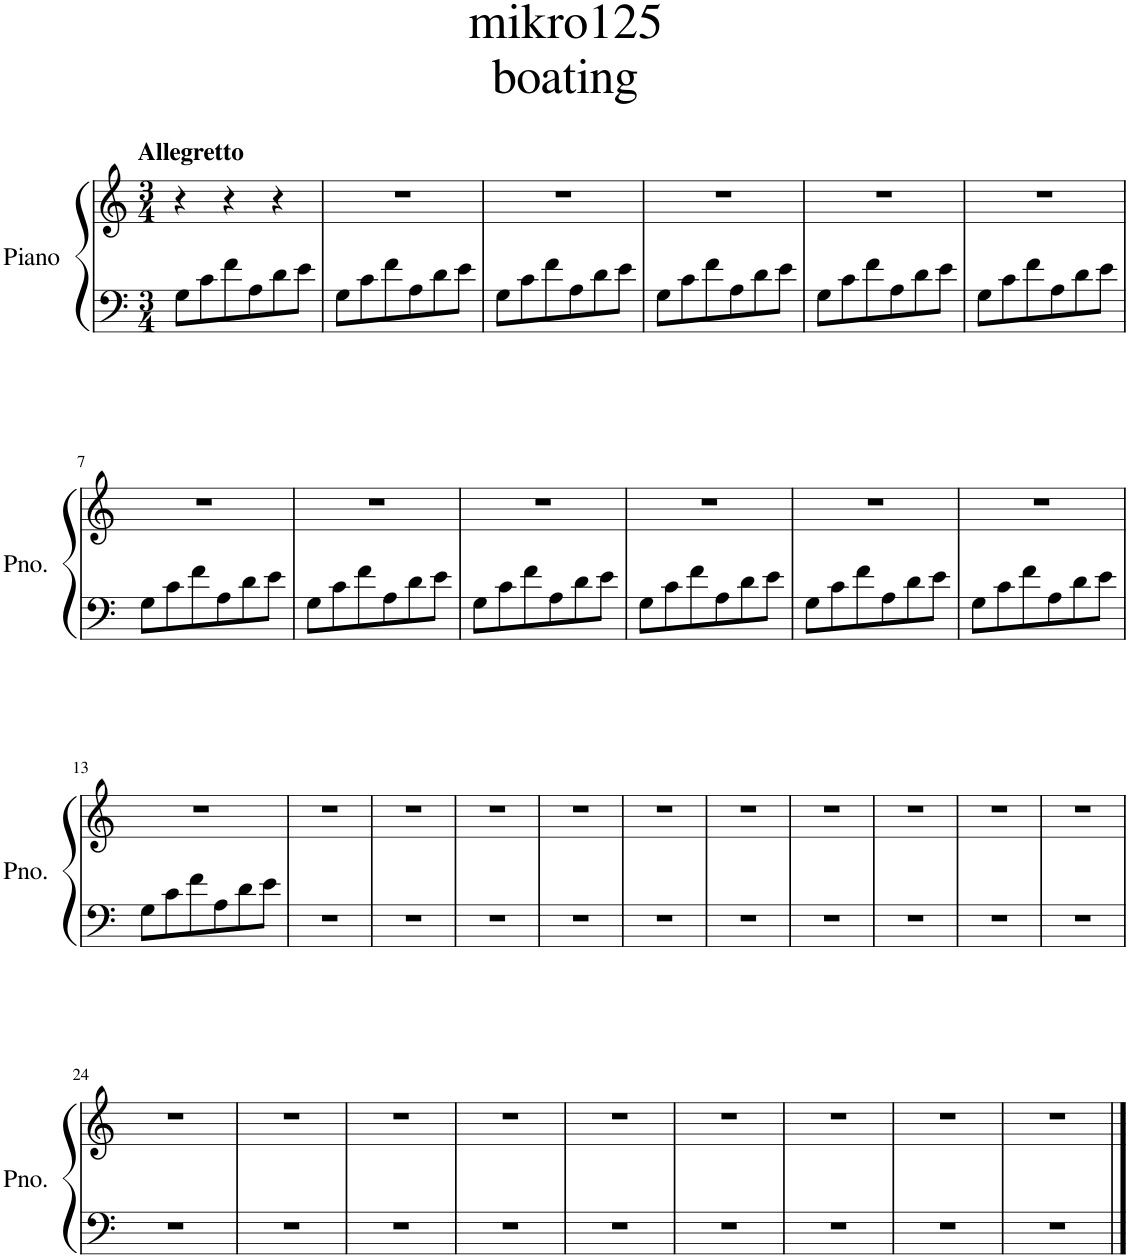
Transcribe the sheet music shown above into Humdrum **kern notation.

**kern	**kern
*part1	*part1
*staff2	*staff1
*I"Piano	*
*I'Pno.	*
*clefF4	*clefG2
*k[]	*k[]
*M3/4	*M3/4
=1	=1
!	!LO:TX:a:B:t=Allegretto
8G\L	4r
8c\	.
8f\	4r
8A\	.
8d\	4r
8e\J	.
=2	=2
8G\L	2.r
8c\	.
8f\	.
8A\	.
8d\	.
8e\J	.
=3	=3
8G\L	2.r
8c\	.
8f\	.
8A\	.
8d\	.
8e\J	.
=4	=4
8G\L	2.r
8c\	.
8f\	.
8A\	.
8d\	.
8e\J	.
=5	=5
8G\L	2.r
8c\	.
8f\	.
8A\	.
8d\	.
8e\J	.
=6	=6
8G\L	2.r
8c\	.
8f\	.
8A\	.
8d\	.
8e\J	.
!!LO:LB:g=z
=7	=7
8G\L	2.r
8c\	.
8f\	.
8A\	.
8d\	.
8e\J	.
=8	=8
8G\L	2.r
8c\	.
8f\	.
8A\	.
8d\	.
8e\J	.
=9	=9
8G\L	2.r
8c\	.
8f\	.
8A\	.
8d\	.
8e\J	.
=10	=10
8G\L	2.r
8c\	.
8f\	.
8A\	.
8d\	.
8e\J	.
=11	=11
8G\L	2.r
8c\	.
8f\	.
8A\	.
8d\	.
8e\J	.
=12	=12
8G\L	2.r
8c\	.
8f\	.
8A\	.
8d\	.
8e\J	.
!!LO:LB:g=z
=13	=13
8G\L	2.r
8c\	.
8f\	.
8A\	.
8d\	.
8e\J	.
=14	=14
2.r	2.r
=15	=15
2.r	2.r
=16	=16
2.r	2.r
=17	=17
2.r	2.r
=18	=18
2.r	2.r
=19	=19
2.r	2.r
=20	=20
2.r	2.r
=21	=21
2.r	2.r
=22	=22
2.r	2.r
=23	=23
2.r	2.r
!!LO:LB:g=z
=24	=24
2.r	2.r
=25	=25
2.r	2.r
=26	=26
2.r	2.r
=27	=27
2.r	2.r
=28	=28
2.r	2.r
=29	=29
2.r	2.r
=30	=30
2.r	2.r
=31	=31
2.r	2.r
=32	=32
2.r	2.r
==	==
*-	*-
